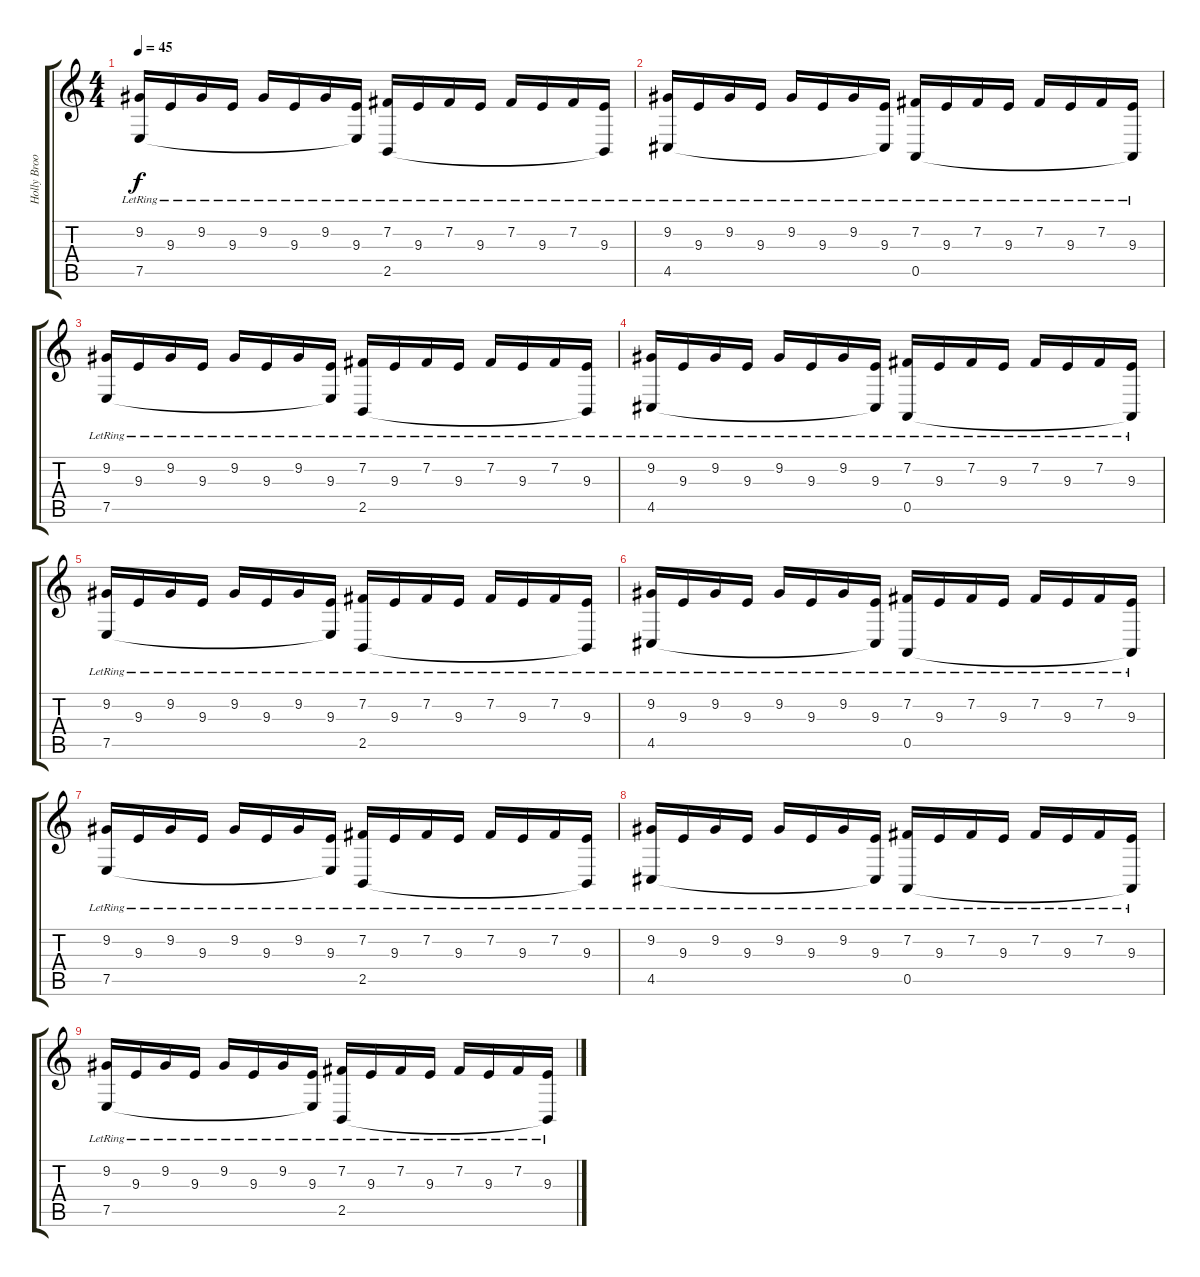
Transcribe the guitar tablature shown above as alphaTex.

\track ("Holly Brook - Piano" "Holly Broo") {instrument brightacousticpiano}
\staff {score tabs}
\tuning (E4 B3 G3 D3 A2 E2) {hide}
\ts (4 4)
\tempo 45
\clef g2
\ks c
(9.2{lr} 7.5{lr}).16{dy f} 9.3{lr}.16 9.2{lr}.16 9.3{lr}.16 9.2{lr}.16 9.3{lr}.16 9.2{lr}.16 (9.3{lr} 7.5{t}).16 (7.2{lr} 2.5{lr}).16 9.3{lr}.16 7.2{lr}.16 9.3{lr}.16 7.2{lr}.16 9.3{lr}.16 7.2{lr}.16 (9.3{lr} 2.5{t}).16 |
(9.2{lr} 4.5{lr}).16 9.3{lr}.16 9.2{lr}.16 9.3{lr}.16 9.2{lr}.16 9.3{lr}.16 9.2{lr}.16 (9.3{lr} 4.5{t}).16 (7.2{lr} 0.5{lr}).16 9.3{lr}.16 7.2{lr}.16 9.3{lr}.16 7.2{lr}.16 9.3{lr}.16 7.2{lr}.16 (9.3{lr} 0.5{t}).16 |
(9.2{lr} 7.5{lr}).16 9.3{lr}.16 9.2{lr}.16 9.3{lr}.16 9.2{lr}.16 9.3{lr}.16 9.2{lr}.16 (9.3{lr} 7.5{t}).16 (7.2{lr} 2.5{lr}).16 9.3{lr}.16 7.2{lr}.16 9.3{lr}.16 7.2{lr}.16 9.3{lr}.16 7.2{lr}.16 (9.3{lr} 2.5{t}).16 |
(9.2{lr} 4.5{lr}).16 9.3{lr}.16 9.2{lr}.16 9.3{lr}.16 9.2{lr}.16 9.3{lr}.16 9.2{lr}.16 (9.3{lr} 4.5{t}).16 (7.2{lr} 0.5{lr}).16 9.3{lr}.16 7.2{lr}.16 9.3{lr}.16 7.2{lr}.16 9.3{lr}.16 7.2{lr}.16 (9.3{lr} 0.5{t}).16 |
(9.2{lr} 7.5{lr}).16 9.3{lr}.16 9.2{lr}.16 9.3{lr}.16 9.2{lr}.16 9.3{lr}.16 9.2{lr}.16 (9.3{lr} 7.5{t}).16 (7.2{lr} 2.5{lr}).16 9.3{lr}.16 7.2{lr}.16 9.3{lr}.16 7.2{lr}.16 9.3{lr}.16 7.2{lr}.16 (9.3{lr} 2.5{t}).16 |
(9.2{lr} 4.5{lr}).16 9.3{lr}.16 9.2{lr}.16 9.3{lr}.16 9.2{lr}.16 9.3{lr}.16 9.2{lr}.16 (9.3{lr} 4.5{t}).16 (7.2{lr} 0.5{lr}).16 9.3{lr}.16 7.2{lr}.16 9.3{lr}.16 7.2{lr}.16 9.3{lr}.16 7.2{lr}.16 (9.3{lr} 0.5{t}).16 |
(9.2{lr} 7.5{lr}).16{volume 10} 9.3{lr}.16 9.2{lr}.16 9.3{lr}.16 9.2{lr}.16{volume 9} 9.3{lr}.16 9.2{lr}.16 (9.3{lr} 7.5{t}).16 (7.2{lr} 2.5{lr}).16{volume 8} 9.3{lr}.16 7.2{lr}.16 9.3{lr}.16 7.2{lr}.16{volume 7} 9.3{lr}.16 7.2{lr}.16 (9.3{lr} 2.5{t}).16 |
(9.2{lr} 4.5{lr}).16{volume 6} 9.3{lr}.16 9.2{lr}.16 9.3{lr}.16 9.2{lr}.16{volume 5} 9.3{lr}.16 9.2{lr}.16 (9.3{lr} 4.5{t}).16 (7.2{lr} 0.5{lr}).16{volume 5} 9.3{lr}.16 7.2{lr}.16 9.3{lr}.16 7.2{lr}.16{volume 4} 9.3{lr}.16 7.2{lr}.16 (9.3{lr} 0.5{t}).16 |
(9.2{lr} 7.5{lr}).16{volume 3} 9.3{lr}.16 9.2{lr}.16 9.3{lr}.16 9.2{lr}.16{volume 2} 9.3{lr}.16 9.2{lr}.16 (9.3{lr} 7.5{t}).16 (7.2{lr} 2.5{lr}).16{volume 1} 9.3{lr}.16 7.2{lr}.16 9.3{lr}.16 7.2{lr}.16{volume 0} 9.3{lr}.16 7.2{lr}.16 (9.3{lr} 2.5{t}).16
